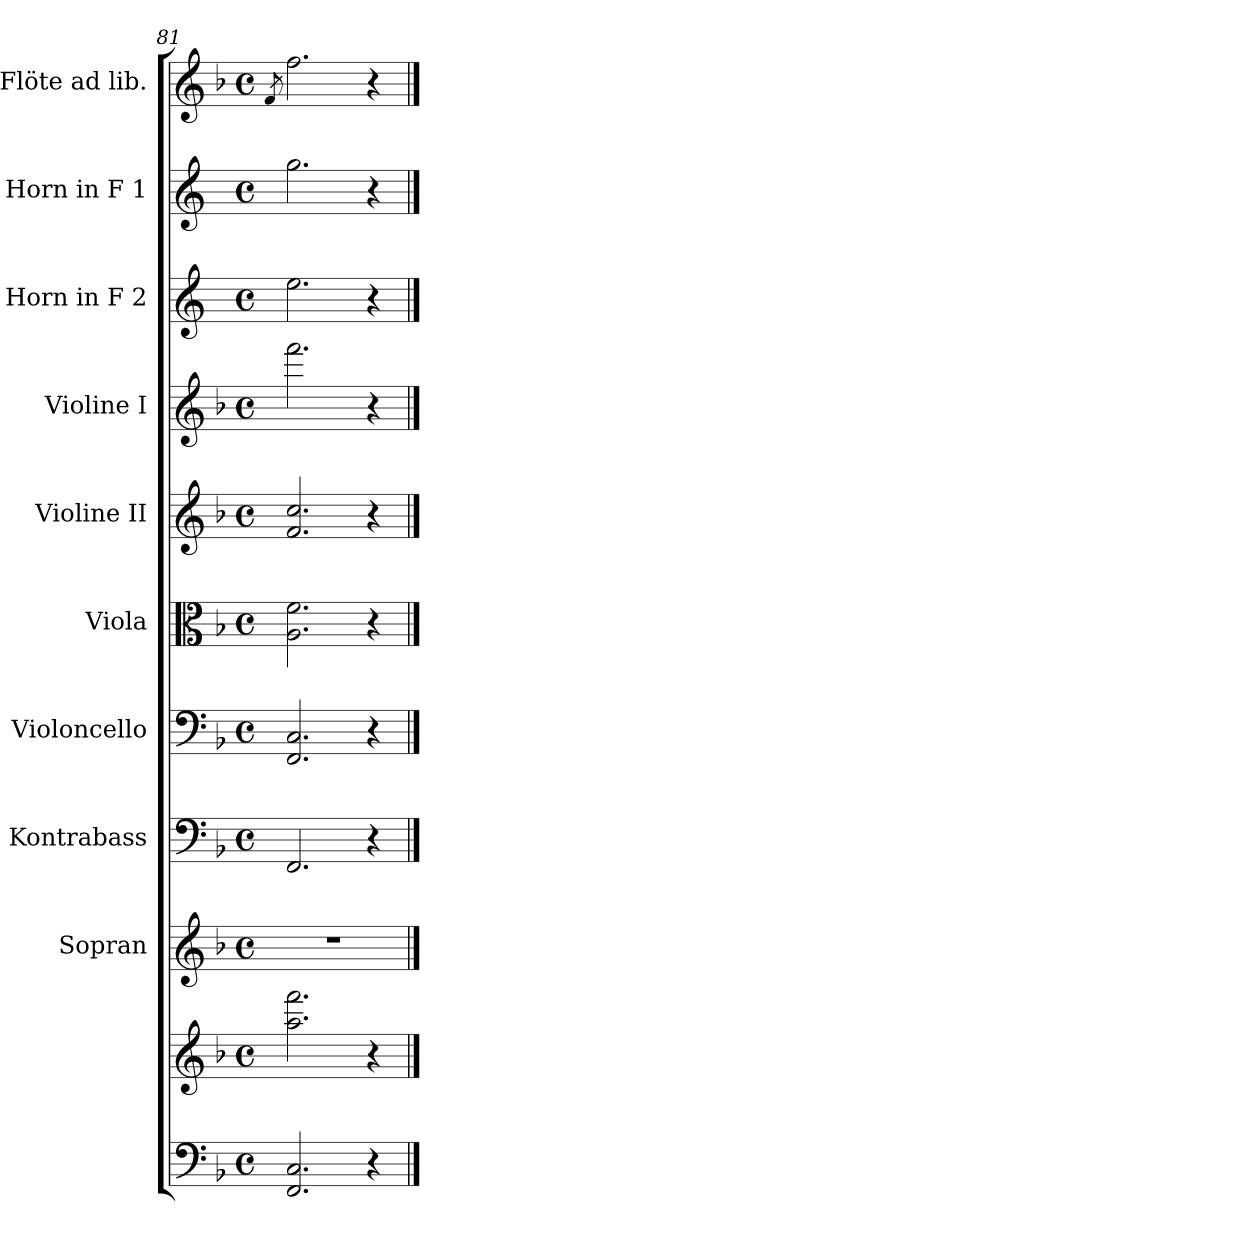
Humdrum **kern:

**kern	**kern	**kern	**kern	**kern	**kern	**kern	**kern	**kern	**kern	**kern
*part10	*part10	*part9	*part8	*part7	*part6	*part5	*part4	*part3	*part2	*part1
*staff11	*staff10	*staff9	*staff8	*staff7	*staff6	*staff5	*staff4	*staff3	*staff2	*staff1
*	*	*I"Sopran	*I"Kontrabass	*I"Violoncello	*I"Viola	*I"Violine II	*I"Violine I	*I"Horn in F 2	*I"Horn in F 1	*I"Flöte ad lib.
*	*	*I'S.	*I'Kb.	*I'Vc.	*I'Vla.	*I'Vl. II	*I'Vl. I	*I'Hrn. F 2	*I'Hrn. F 1	*I'Fl.
*clefF4	*clefG2	*clefG2	*clefF4	*clefF4	*clefC3	*clefG2	*clefG2	*clefG2	*clefG2	*clefG2
*	*	*	*ITrd7c12	*	*	*	*	*ITrd4c7	*ITrd4c7	*
*k[b-]	*k[b-]	*k[b-]	*k[b-]	*k[b-]	*k[b-]	*k[b-]	*k[b-]	*k[b-]	*k[b-]	*k[b-]
*F:	*F:	*F:	*F:	*F:	*F:	*F:	*F:	*F:	*F:	*F:
*M4/4	*M4/4	*M4/4	*M4/4	*M4/4	*M4/4	*M4/4	*M4/4	*M4/4	*M4/4	*M4/4
*met(c)	*met(c)	*met(c)	*met(c)	*met(c)	*met(c)	*met(c)	*met(c)	*met(c)	*met(c)	*met(c)
=81	=81	=81	=81	=81	=81	=81	=81	=81	=81	=81
.	.	.	.	.	.	.	.	.	.	8qf/
2.FF/ 2.C/	2.aa\ 2.fff\	1r	2.FFF/	2.FF/ 2.C/	2.A\ 2.f\	2.f/ 2.cc/	2.fff\	2.a\	2.cc\	2.ff\
4r	4r	.	4r	4r	4r	4r	4r	4r	4r	4r
==	==	==	==	==	==	==	==	==	==	==
*-	*-	*-	*-	*-	*-	*-	*-	*-	*-	*-
